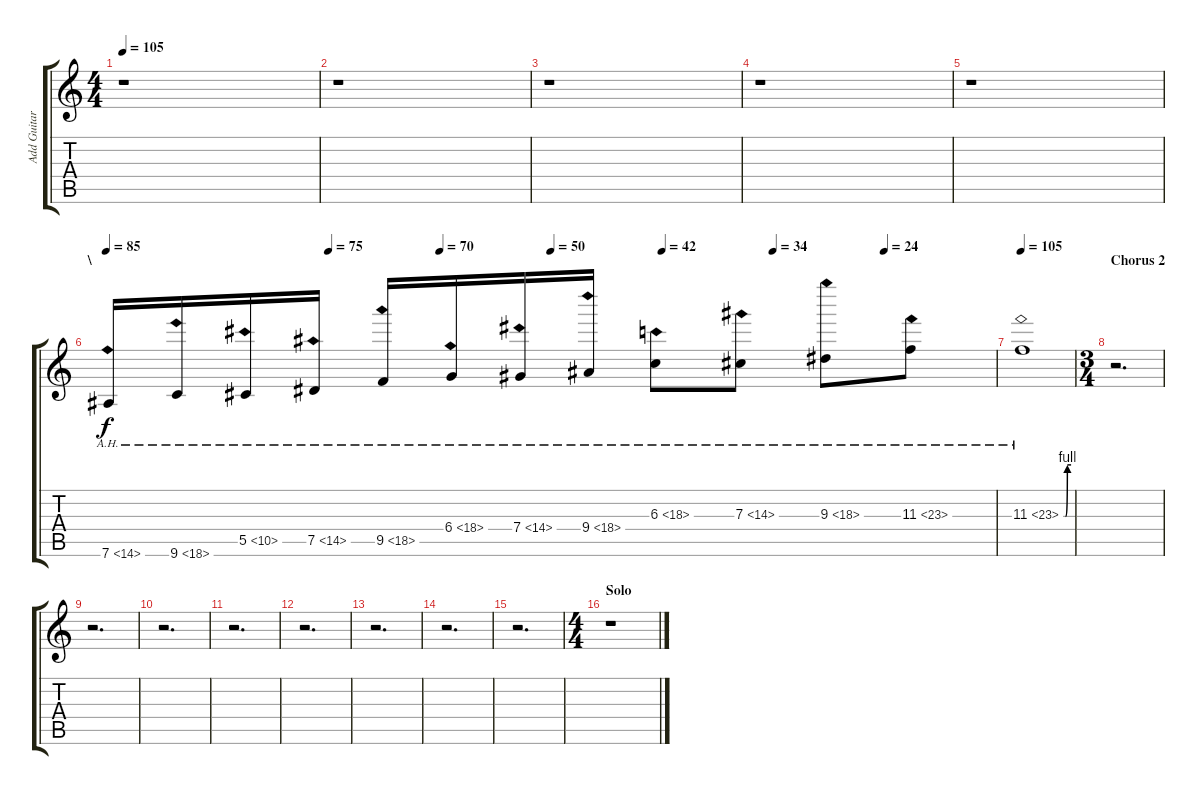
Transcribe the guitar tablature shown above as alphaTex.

\track ("Add Guitar 3" "Add Guitar") {instrument distortionguitar}
\staff {score tabs}
\tuning (Eb4 Bb3 Gb3 Db3 Ab2 Eb2) {hide}
\ts (4 4)
\tempo 105
\clef g2
\ks c
r.1{dy f} |
r.1 |
r.1 |
r.1 |
r.1 |
\section ("" "\\")
\tempo 85
\tempo (75 0.25)
\tempo (70 0.375)
\tempo (50 0.5)
\tempo (42 0.625)
\tempo (34 0.75)
\tempo (24 0.875)
7.6{ah 7}.16 9.6{ah 9}.16 5.5{ah 5}.16 7.5{ah 7}.16 9.5{ah 9}.16 6.4{ah 12}.16 7.4{ah 7}.16 9.4{ah 9}.16 6.3{ah 12}.8 7.3{ah 7}.8 9.3{ah 9}.8 11.3{ah 12}.8 |
\tempo 105
11.3{be (custom 0 0 15 0 30 4 60 4) ah 12}.1 |
\ts (3 4)
\section ("" "Chorus 2")
r.2{d} |
r.2{d} |
r.2{d} |
r.2{d} |
r.2{d} |
r.2{d} |
r.2{d} |
r.2{d} |
\ts (4 4)
\section ("" "Solo")
r.1
